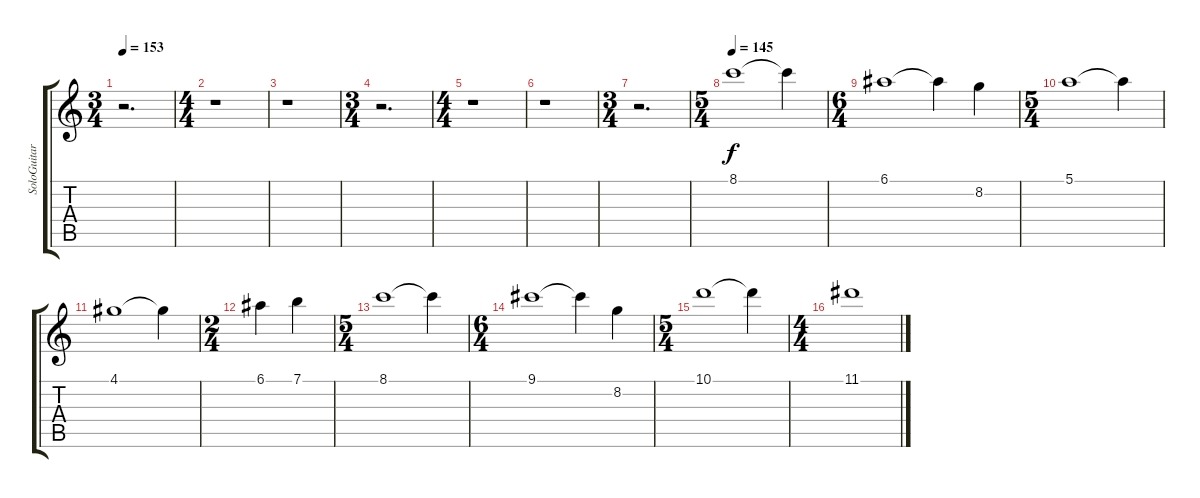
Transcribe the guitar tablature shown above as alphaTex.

\track ("SoloGuitar" "SoloGuitar") {instrument distortionguitar}
\staff {score tabs}
\tuning (E4 B3 G3 D3 A2 E2) {hide}
\ts (3 4)
\tempo 153
\clef g2
\ks c
r.2{d dy f} |
\ts (4 4)
r.1 |
r.1 |
\ts (3 4)
r.2{d} |
\ts (4 4)
r.1 |
r.1 |
\ts (3 4)
r.2{d} |
\ts (5 4)
\tempo 145
8.1.1 8.1{t}.4 |
\ts (6 4)
6.1.1 6.1{t}.4 8.2.4 |
\ts (5 4)
5.1.1 5.1{t}.4 |
4.1.1 4.1{t}.4 |
\ts (2 4)
6.1.4 7.1.4 |
\ts (5 4)
8.1.1 8.1{t}.4 |
\ts (6 4)
9.1.1 9.1{t}.4 8.2.4 |
\ts (5 4)
10.1.1 10.1{t}.4 |
\ts (4 4)
11.1.1
